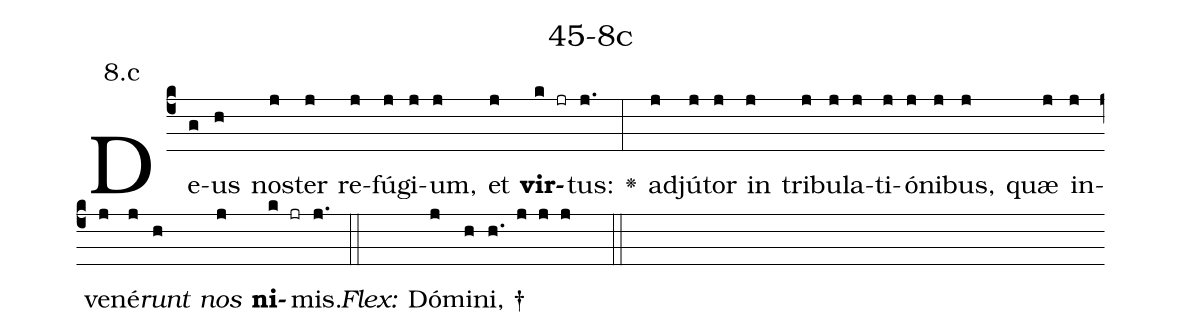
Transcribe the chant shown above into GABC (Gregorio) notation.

name: 45-8c;
annotation: 8.c;
%%
(c4)De(g)us(h) nos(j)ter(j) re(j)fú(j)gi(j)um,(j) et(j) <b>vir</b>(k jr)tus:(j.) <v>\greheightstar</v>(:) ad(j)jú(j)tor(j) in(j) tri(j)bu(j)la(j)ti(j)ó(j)ni(j)bus,(j) quæ(j) in(j)ve(j)né(j)<i>runt</i>(h) <i>nos</i>(j) <b>ni</b>(k jr)mis.(j.) (::)
<i>Flex:</i>()  Dó(j)mi(h)ni, †(h. j j j  ::)

%E(j) u(j) o(h) u(j) a(k) e.(j.) (::)
